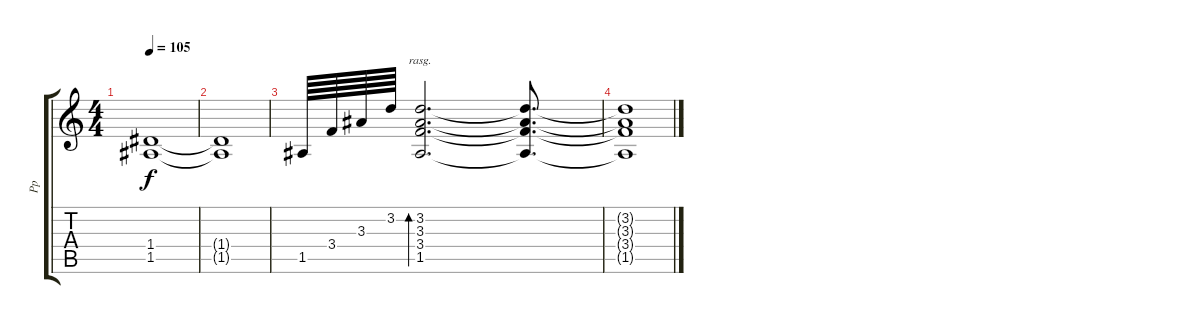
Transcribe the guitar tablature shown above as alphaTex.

\track ("Pp" "Pp") {instrument distortionguitar}
\staff {score tabs}
\tuning (E4 B3 G3 D3 A2 E2) {hide}
\ts (4 4)
\tempo 105
\clef g2
\ks c
(1.4 1.5).1{dy f} |
(1.4{t} 1.5{t}).1 |
1.5.64{instrument overdrivenguitar} 3.4.64 3.3.64 3.2.64 (3.2 3.3 3.4 1.5).2{d bd 60 rasg ii} (3.2{t} 3.3{t} 3.4{t} 1.5{t}).8{d} |
(3.2{t} 3.3{t} 3.4{t} 1.5{t}).1
